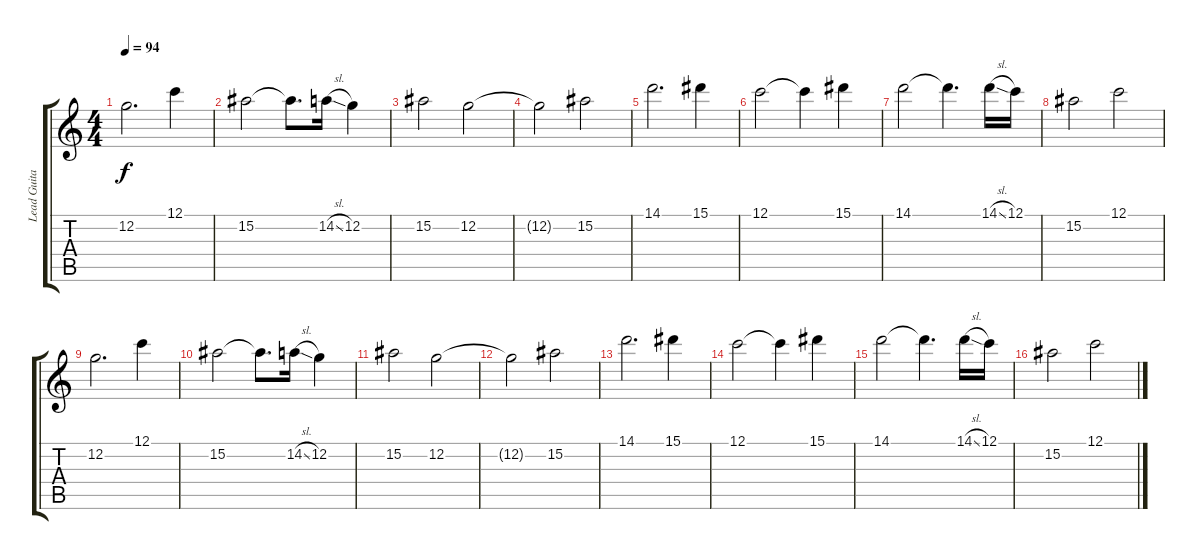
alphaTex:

\track ("Lead Guitar 1" "Lead Guita") {instrument distortionguitar}
\staff {score tabs}
\tuning (C4 G3 Eb3 Bb2 F2 C2) {hide}
\ts (4 4)
\section ("" "")
\tempo 94
\clef g2
\ks c
12.2.2{d dy f} 12.1.4 |
15.2.2 15.2{t}.8{d} 14.2{sl}.16 12.2.4 |
15.2.2 12.2.2 |
12.2{t}.2 15.2.2 |
14.1.2{d} 15.1.4 |
12.1.2 12.1{t}.4 15.1.4 |
14.1.2 14.1{t}.4{d} 14.1{sl}.16 12.1.16 |
15.2.2 12.1.2 |
12.2.2{d} 12.1.4 |
15.2.2 15.2{t}.8{d} 14.2{sl}.16 12.2.4 |
15.2.2 12.2.2 |
12.2{t}.2 15.2.2 |
14.1.2{d} 15.1.4 |
12.1.2 12.1{t}.4 15.1.4 |
14.1.2 14.1{t}.4{d} 14.1{sl}.16 12.1.16 |
15.2.2 12.1.2
